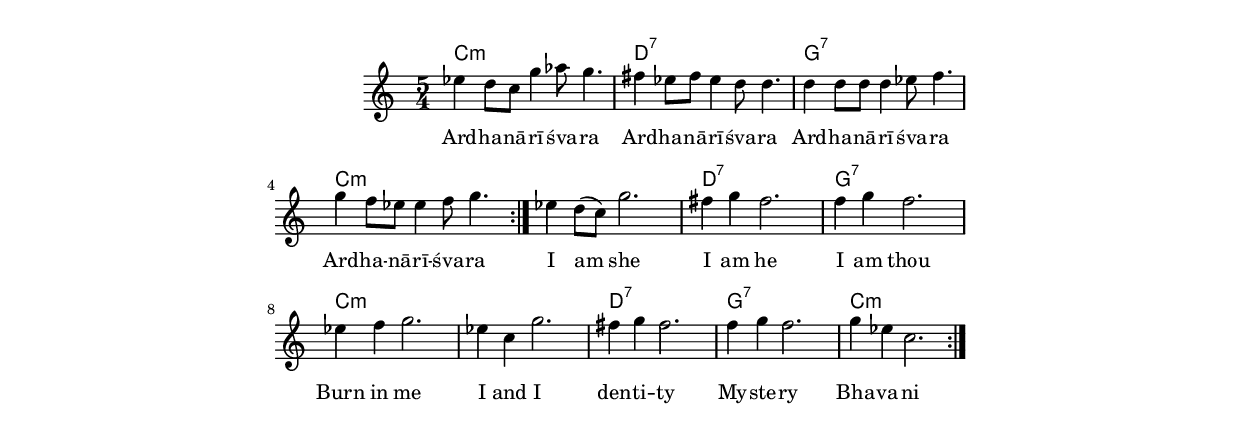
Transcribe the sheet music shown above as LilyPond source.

\version "2.19.45"
\paper {
	line-width = 4.6\in
}

melody = \relative c'' {
  \clef treble
  \key c \major
  \time 5/4
  \set Score.voltaSpannerDuration = #(ly:make-moment 4/4)
	\new Voice = "words" {
		\repeat volta 2 {
			\repeat volta 2 {
			 ees4 d8 c g'4 aes8 g4. | 
			 fis4 ees8 fis ees4 d8 d4. |
			 d4 d8 d d4 ees8 f4. |
			 g4 f8 ees ees4 f8 g4. |
			 }
		 ees4 d8( c) g'2. |
		 fis4 g fis2. |
		 f4 g f2. |
		 ees4 f g2. |
		
ees4 c g'2. |	 fis4 g fis2. |
		 f4 g f2. |
		
g4 ees c2. |	}
	}
}

text =  \lyricmode {
	Ard -- ha -- nā -- rī -- śva -- ra 
	Ard -- ha -- nā -- rī -- śva -- ra 
	Ard -- ha -- nā -- rī -- śva -- ra 
	Ard -- ha -- nā -- rī -- śva -- ra 
	I am she
	I am he
	I am thou
	Burn in me
	I and I 
	den -- ti -- ty
	My -- ste -- ry
	Bha -- va -- ni
}

changes = \chordmode {
	c1:m c4:m | d1:7 d4:7 |
  g1:7 g4:7 | c1:m c4:m |
}
 
harmonies = \chordmode {
\set noChordSymbol = "" 
 \changes
 \changes
 \changes
}

\score {
  <<
    \new ChordNames {
      \set chordChanges = ##t
      \harmonies
    }
    \new Staff = "voice" \melody
    \new Lyrics \lyricsto "words" \text
  >>
  \layout { 
   #(layout-set-staff-size 16)
   \context { \ChordNames
     \override ChordName #'font-size = #1
  	} 
  }
  \midi { 
  	\tempo 4 = 116
  }
}